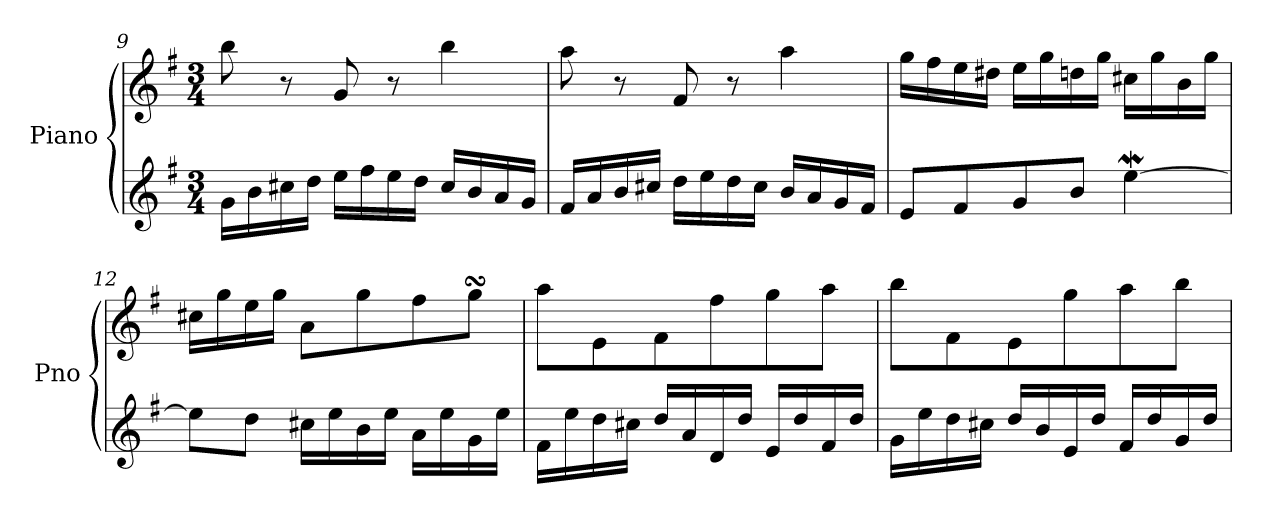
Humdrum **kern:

**kern	**kern
*part1	*part1
*staff2	*staff1
*I"Piano	*
*I'Pno	*
*clefG2	*clefG2
*k[f#]	*k[f#]
*M3/4	*M3/4
=9	=9
16g\LL	8bb\
16b\	.
16cc#X\	8r
16dd\JJ	.
16ee\LL	8g/
16ff#\	.
16ee\	8r
16dd\JJ	.
16cc#/LL	4bb\
16b/	.
16a/	.
16g/JJ	.
!!LO:LB:g=z
=10	=10
16f#/LL	8aa\
16a/	.
16b/	8r
16cc#X/JJ	.
16dd\LL	8f#/
16ee\	.
16dd\	8r
16cc#\JJ	.
16b/LL	4aa\
16a/	.
16g/	.
16f#/JJ	.
=11	=11
8e/L	16gg\LL
.	16ff#\
8f#/	16ee\
.	16dd#X\JJ
8g/	16ee\LL
.	16gg\
8b/J	16ddn\
.	16gg\JJ
[4eeW\	16cc#X\LL
.	16gg\
.	16b\
.	16gg\JJ
=12	=12
8ee\L]	16cc#X\LL
.	16gg\
8dd\J	16ee\
.	16gg\JJ
16cc#X\LL	8a\L
16ee\	.
16b\	8gg\
16ee\JJ	.
16a\LL	8ff#\
16ee\	.
16g\	8ggsSSs\J
16ee\JJ	.
!!LO:LB:g=z
=13	=13
16f#\LL	8aa\L
16ee\	.
16dd\	8e\
16cc#X\JJ	.
16dd/LL	8f#\
16a/	.
16d/	8ff#\
16dd/JJ	.
16e/LL	8gg\
16dd/	.
16f#/	8aa\J
16dd/JJ	.
=14	=14
16g\LL	8bb\L
16ee\	.
16dd\	8f#\
16cc#X\JJ	.
16dd/LL	8e\
16b/	.
16e/	8gg\
16dd/JJ	.
16f#/LL	8aa\
16dd/	.
16g/	8bb\J
16dd/JJ	.
=	=
*-	*-
